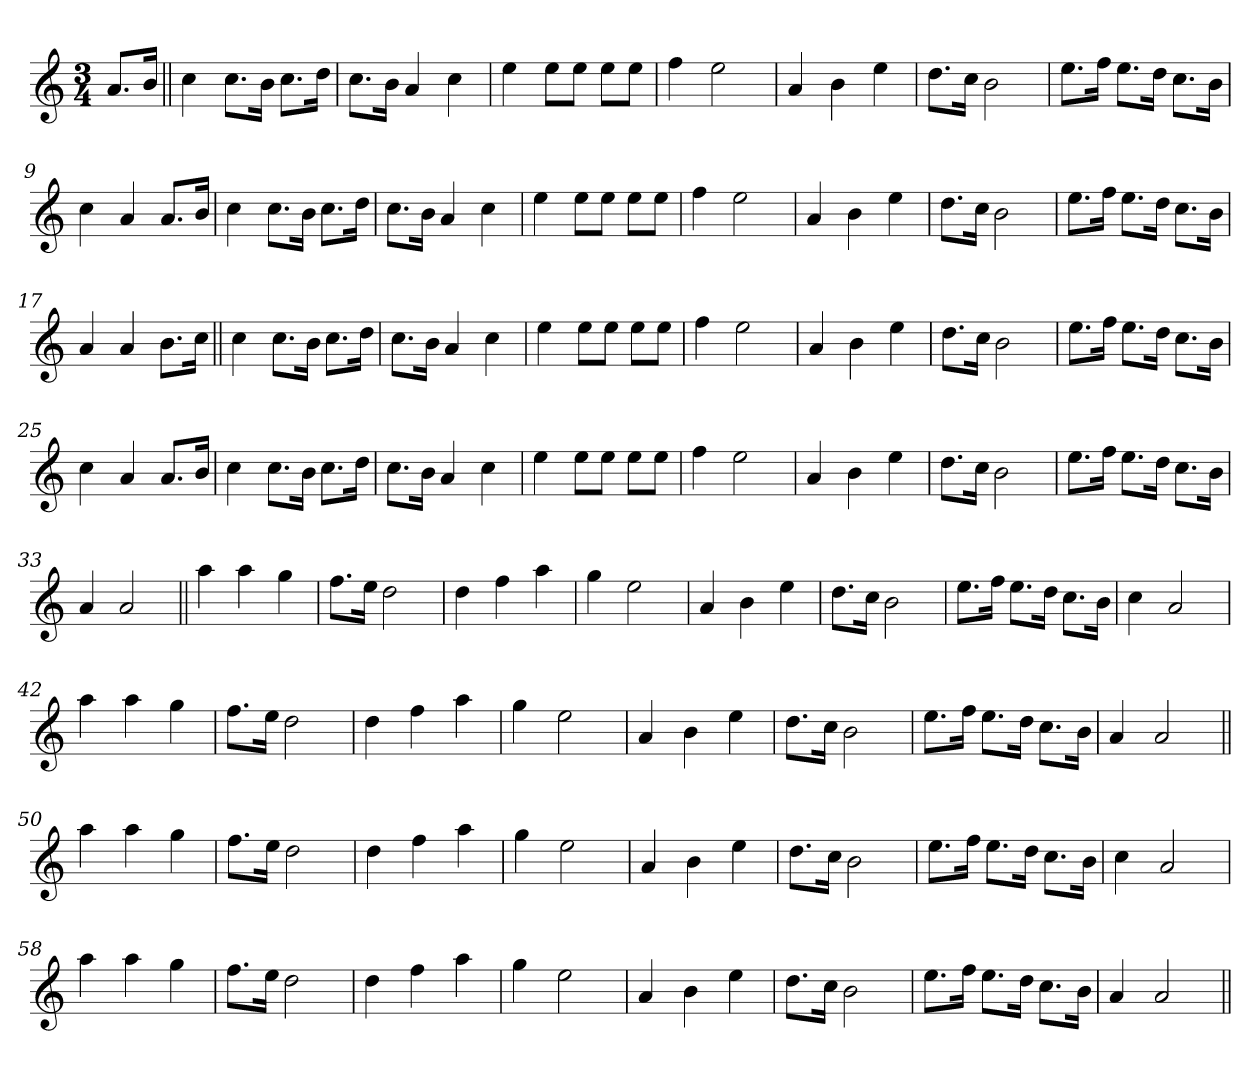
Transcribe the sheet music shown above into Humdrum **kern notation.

**kern
*part1
*staff1
*clefG2
*k[]
*M3/4
=1
8.a/L
16b/Jk
=2||
4cc\
8.cc\L
16b\Jk
8.cc\L
16dd\Jk
=3
8.cc\L
16b\Jk
4a/
4cc\
=4
4ee\
8ee\L
8ee\J
8ee\L
8ee\J
=5
4ff\
2ee\
=6
4a/
4b\
4ee\
=7
8.dd\L
16cc\Jk
2b\
=8
8.ee\L
16ff\Jk
8.ee\L
16dd\Jk
8.cc\L
16b\Jk
!!LO:LB:g=z
=9
4cc\
4a/
8.a/L
16b/Jk
=10
4cc\
8.cc\L
16b\Jk
8.cc\L
16dd\Jk
=11
8.cc\L
16b\Jk
4a/
4cc\
=12
4ee\
8ee\L
8ee\J
8ee\L
8ee\J
=13
4ff\
2ee\
=14
4a/
4b\
4ee\
=15
8.dd\L
16cc\Jk
2b\
=16
8.ee\L
16ff\Jk
8.ee\L
16dd\Jk
8.cc\L
16b\Jk
!!LO:LB:g=z
=17
4a/
4a/
8.b\L
16cc\Jk
=18||
4cc\
8.cc\L
16b\Jk
8.cc\L
16dd\Jk
=19
8.cc\L
16b\Jk
4a/
4cc\
=20
4ee\
8ee\L
8ee\J
8ee\L
8ee\J
=21
4ff\
2ee\
=22
4a/
4b\
4ee\
=23
8.dd\L
16cc\Jk
2b\
=24
8.ee\L
16ff\Jk
8.ee\L
16dd\Jk
8.cc\L
16b\Jk
!!LO:LB:g=z
=25
4cc\
4a/
8.a/L
16b/Jk
=26
4cc\
8.cc\L
16b\Jk
8.cc\L
16dd\Jk
=27
8.cc\L
16b\Jk
4a/
4cc\
=28
4ee\
8ee\L
8ee\J
8ee\L
8ee\J
=29
4ff\
2ee\
=30
4a/
4b\
4ee\
=31
8.dd\L
16cc\Jk
2b\
=32
8.ee\L
16ff\Jk
8.ee\L
16dd\Jk
8.cc\L
16b\Jk
=33
4a/
2a/
!!LO:LB:g=z
=34||
4aa\
4aa\
4gg\
=35
8.ff\L
16ee\Jk
2dd\
=36
4dd\
4ff\
4aa\
=37
4gg\
2ee\
=38
4a/
4b\
4ee\
=39
8.dd\L
16cc\Jk
2b\
=40
8.ee\L
16ff\Jk
8.ee\L
16dd\Jk
8.cc\L
16b\Jk
=41
4cc\
2a/
=42
4aa\
4aa\
4gg\
=43
8.ff\L
16ee\Jk
2dd\
!!LO:LB:g=z
=44
4dd\
4ff\
4aa\
=45
4gg\
2ee\
=46
4a/
4b\
4ee\
=47
8.dd\L
16cc\Jk
2b\
=48
8.ee\L
16ff\Jk
8.ee\L
16dd\Jk
8.cc\L
16b\Jk
=49
4a/
2a/
=50||
4aa\
4aa\
4gg\
=51
8.ff\L
16ee\Jk
2dd\
=52
4dd\
4ff\
4aa\
=53
4gg\
2ee\
!!LO:LB:g=z
=54
4a/
4b\
4ee\
=55
8.dd\L
16cc\Jk
2b\
=56
8.ee\L
16ff\Jk
8.ee\L
16dd\Jk
8.cc\L
16b\Jk
=57
4cc\
2a/
=58
4aa\
4aa\
4gg\
=59
8.ff\L
16ee\Jk
2dd\
=60
4dd\
4ff\
4aa\
=61
4gg\
2ee\
=62
4a/
4b\
4ee\
=63
8.dd\L
16cc\Jk
2b\
!!LO:LB:g=z
=64
8.ee\L
16ff\Jk
8.ee\L
16dd\Jk
8.cc\L
16b\Jk
=65
4a/
2a/
=||
*-
